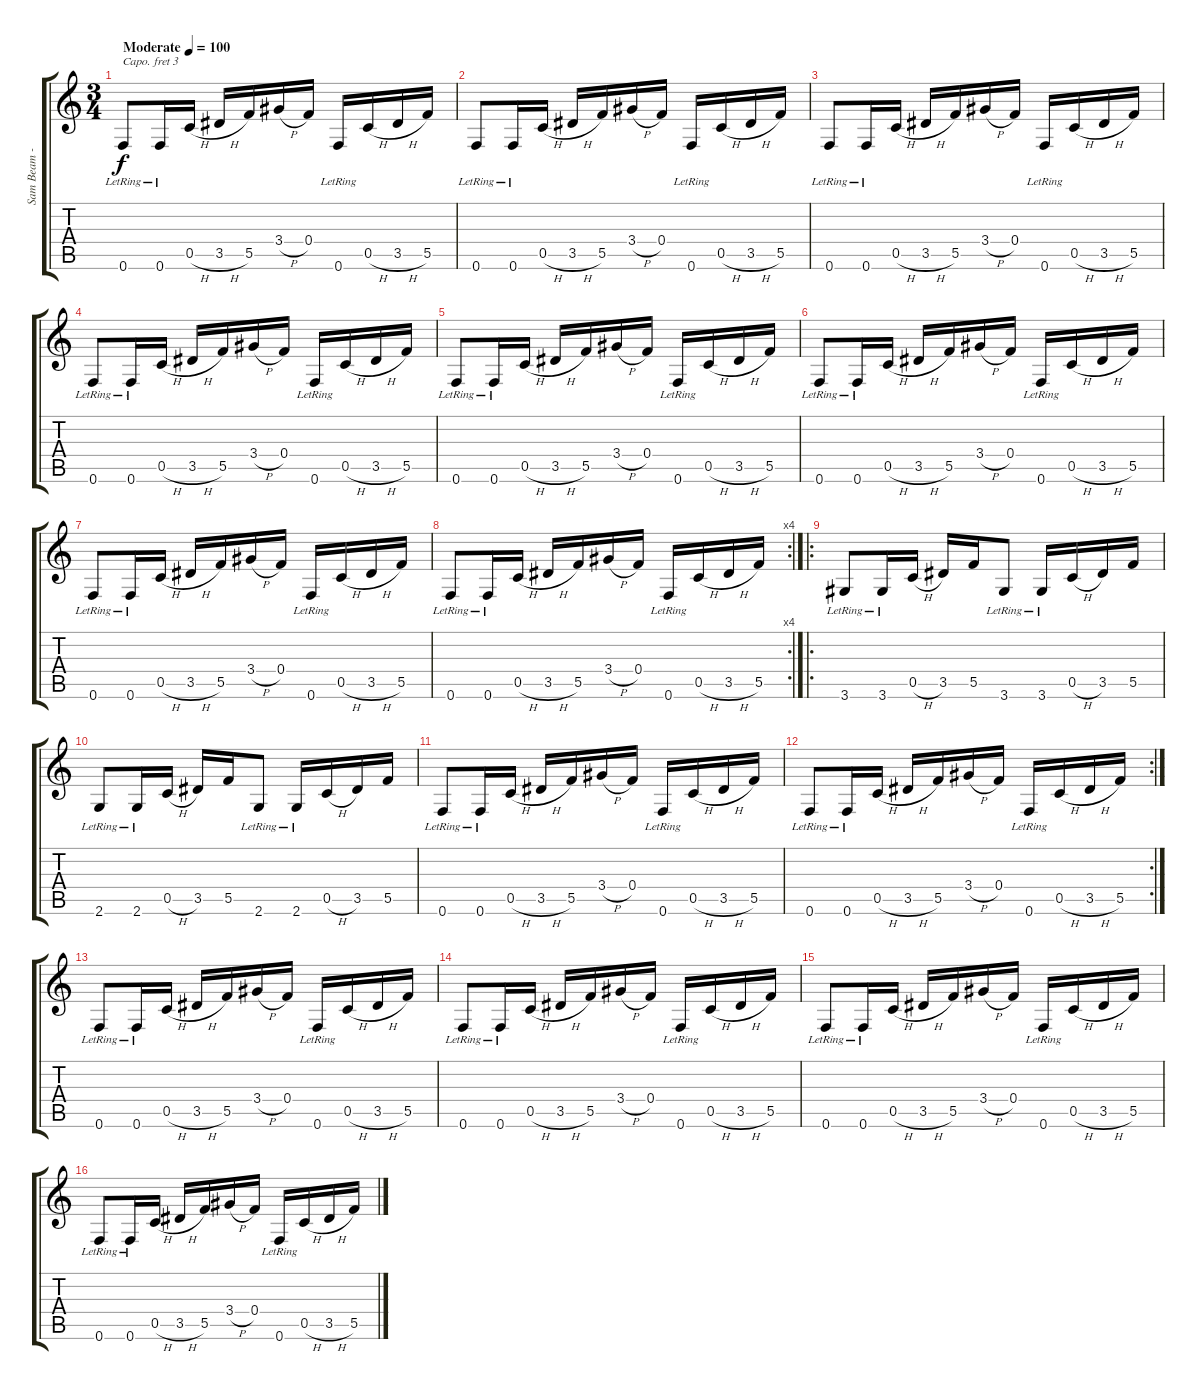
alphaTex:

\track ("Sam Beam - Electro Acoustic Guitar" "Sam Beam -") {instrument acousticguitarsteel}
\staff {score tabs}
\capo 3
\tuning (E4 B3 G3 D3 A2 D2) {hide}
\ts (3 4)
\tempo (100 "Moderate")
\clef g2
\ks c
0.6{lr}.8{dy f instrument acousticguitarsteel} 0.6{lr}.16 0.5{h}.16 3.5{h}.16 5.5.16 3.4{h}.16 0.4.16 0.6{lr}.16 0.5{h}.16 3.5{h}.16 5.5.16 |
0.6{lr}.8 0.6{lr}.16 0.5{h}.16 3.5{h}.16 5.5.16 3.4{h}.16 0.4.16 0.6{lr}.16 0.5{h}.16 3.5{h}.16 5.5.16 |
0.6{lr}.8 0.6{lr}.16 0.5{h}.16 3.5{h}.16 5.5.16 3.4{h}.16 0.4.16 0.6{lr}.16 0.5{h}.16 3.5{h}.16 5.5.16 |
0.6{lr}.8 0.6{lr}.16 0.5{h}.16 3.5{h}.16 5.5.16 3.4{h}.16 0.4.16 0.6{lr}.16 0.5{h}.16 3.5{h}.16 5.5.16 |
0.6{lr}.8 0.6{lr}.16 0.5{h}.16 3.5{h}.16 5.5.16 3.4{h}.16 0.4.16 0.6{lr}.16 0.5{h}.16 3.5{h}.16 5.5.16 |
0.6{lr}.8 0.6{lr}.16 0.5{h}.16 3.5{h}.16 5.5.16 3.4{h}.16 0.4.16 0.6{lr}.16 0.5{h}.16 3.5{h}.16 5.5.16 |
0.6{lr}.8 0.6{lr}.16 0.5{h}.16 3.5{h}.16 5.5.16 3.4{h}.16 0.4.16 0.6{lr}.16 0.5{h}.16 3.5{h}.16 5.5.16 |
\rc 4
0.6{lr}.8 0.6{lr}.16 0.5{h}.16 3.5{h}.16 5.5.16 3.4{h}.16 0.4.16 0.6{lr}.16 0.5{h}.16 3.5{h}.16 5.5.16 |
\ro
3.6{lr}.8 3.6{lr}.16 0.5{h}.16 3.5.16 5.5.16 3.6{lr}.8 3.6{lr}.16 0.5{h}.16 3.5.16 5.5.16 |
2.6{lr}.8 2.6{lr}.16 0.5{h}.16 3.5.16 5.5.16 2.6{lr}.8 2.6{lr}.16 0.5{h}.16 3.5.16 5.5.16 |
0.6{lr}.8 0.6{lr}.16 0.5{h}.16 3.5{h}.16 5.5.16 3.4{h}.16 0.4.16 0.6{lr}.16 0.5{h}.16 3.5{h}.16 5.5.16 |
\rc 2
0.6{lr}.8 0.6{lr}.16 0.5{h}.16 3.5{h}.16 5.5.16 3.4{h}.16 0.4.16 0.6{lr}.16 0.5{h}.16 3.5{h}.16 5.5.16 |
0.6{lr}.8 0.6{lr}.16 0.5{h}.16 3.5{h}.16 5.5.16 3.4{h}.16 0.4.16 0.6{lr}.16 0.5{h}.16 3.5{h}.16 5.5.16 |
0.6{lr}.8 0.6{lr}.16 0.5{h}.16 3.5{h}.16 5.5.16 3.4{h}.16 0.4.16 0.6{lr}.16 0.5{h}.16 3.5{h}.16 5.5.16 |
0.6{lr}.8 0.6{lr}.16 0.5{h}.16 3.5{h}.16 5.5.16 3.4{h}.16 0.4.16 0.6{lr}.16 0.5{h}.16 3.5{h}.16 5.5.16 |
0.6{lr}.8 0.6{lr}.16 0.5{h}.16 3.5{h}.16 5.5.16 3.4{h}.16 0.4.16 0.6{lr}.16 0.5{h}.16 3.5{h}.16 5.5.16
